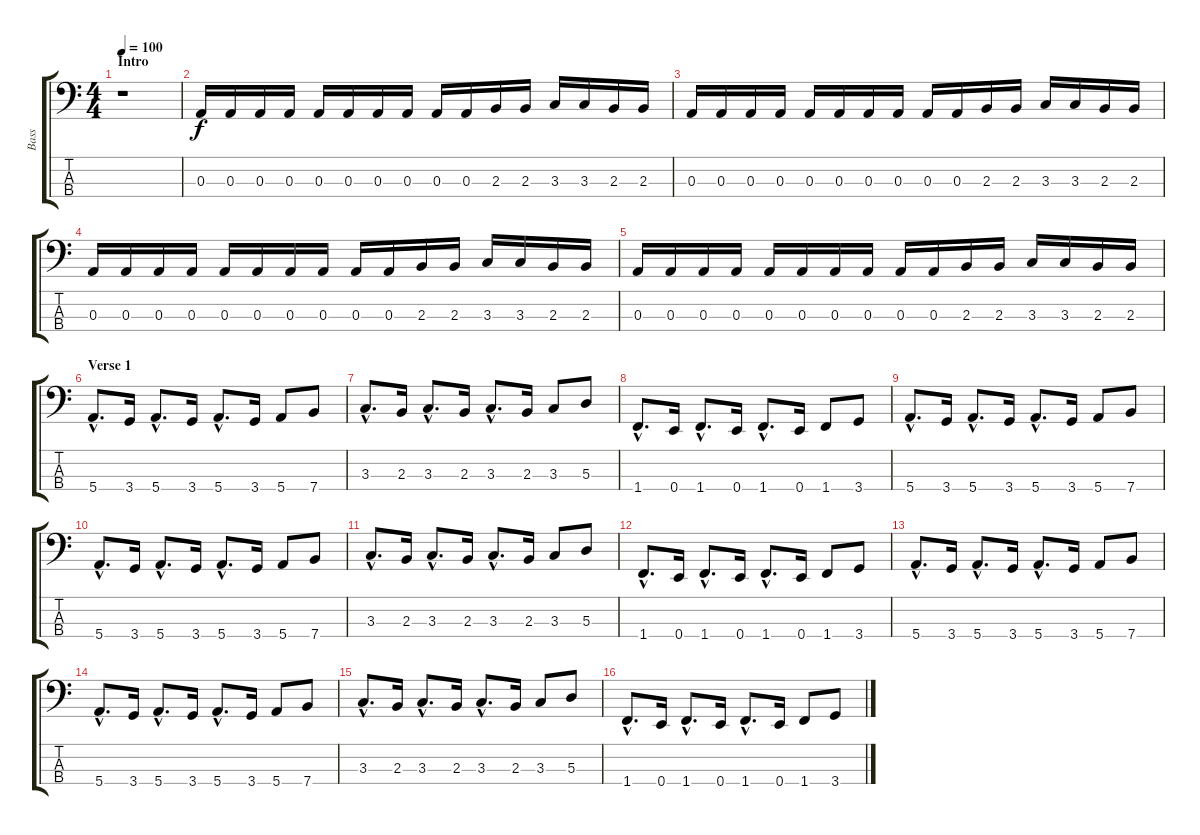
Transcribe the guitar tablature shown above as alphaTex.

\track ("Bass" "Bass") {instrument electricbasspick}
\staff {score tabs}
\tuning (G2 D2 A1 E1) {hide}
\ts (4 4)
\section ("" "Intro")
\tempo 100
\clef f4
\ks c
r.1{dy f instrument electricbasspick} |
0.3.16 0.3.16 0.3.16 0.3.16 0.3.16 0.3.16 0.3.16 0.3.16 0.3.16 0.3.16 2.3.16 2.3.16 3.3.16 3.3.16 2.3.16 2.3.16 |
0.3.16 0.3.16 0.3.16 0.3.16 0.3.16 0.3.16 0.3.16 0.3.16 0.3.16 0.3.16 2.3.16 2.3.16 3.3.16 3.3.16 2.3.16 2.3.16 |
0.3.16 0.3.16 0.3.16 0.3.16 0.3.16 0.3.16 0.3.16 0.3.16 0.3.16 0.3.16 2.3.16 2.3.16 3.3.16 3.3.16 2.3.16 2.3.16 |
0.3.16 0.3.16 0.3.16 0.3.16 0.3.16 0.3.16 0.3.16 0.3.16 0.3.16 0.3.16 2.3.16 2.3.16 3.3.16 3.3.16 2.3.16 2.3.16 |
\section ("" "Verse 1")
5.4{hac}.8{d} 3.4.16 5.4{hac}.8{d} 3.4.16 5.4{hac}.8{d} 3.4.16 5.4.8 7.4.8 |
3.3{hac}.8{d} 2.3.16 3.3{hac}.8{d} 2.3.16 3.3{hac}.8{d} 2.3.16 3.3.8 5.3.8 |
1.4{hac}.8{d} 0.4.16 1.4{hac}.8{d} 0.4.16 1.4{hac}.8{d} 0.4.16 1.4.8 3.4.8 |
5.4{hac}.8{d} 3.4.16 5.4{hac}.8{d} 3.4.16 5.4{hac}.8{d} 3.4.16 5.4.8 7.4.8 |
5.4{hac}.8{d} 3.4.16 5.4{hac}.8{d} 3.4.16 5.4{hac}.8{d} 3.4.16 5.4.8 7.4.8 |
3.3{hac}.8{d} 2.3.16 3.3{hac}.8{d} 2.3.16 3.3{hac}.8{d} 2.3.16 3.3.8 5.3.8 |
1.4{hac}.8{d} 0.4.16 1.4{hac}.8{d} 0.4.16 1.4{hac}.8{d} 0.4.16 1.4.8 3.4.8 |
5.4{hac}.8{d} 3.4.16 5.4{hac}.8{d} 3.4.16 5.4{hac}.8{d} 3.4.16 5.4.8 7.4.8 |
5.4{hac}.8{d} 3.4.16 5.4{hac}.8{d} 3.4.16 5.4{hac}.8{d} 3.4.16 5.4.8 7.4.8 |
3.3{hac}.8{d} 2.3.16 3.3{hac}.8{d} 2.3.16 3.3{hac}.8{d} 2.3.16 3.3.8 5.3.8 |
1.4{hac}.8{d} 0.4.16 1.4{hac}.8{d} 0.4.16 1.4{hac}.8{d} 0.4.16 1.4.8 3.4.8
